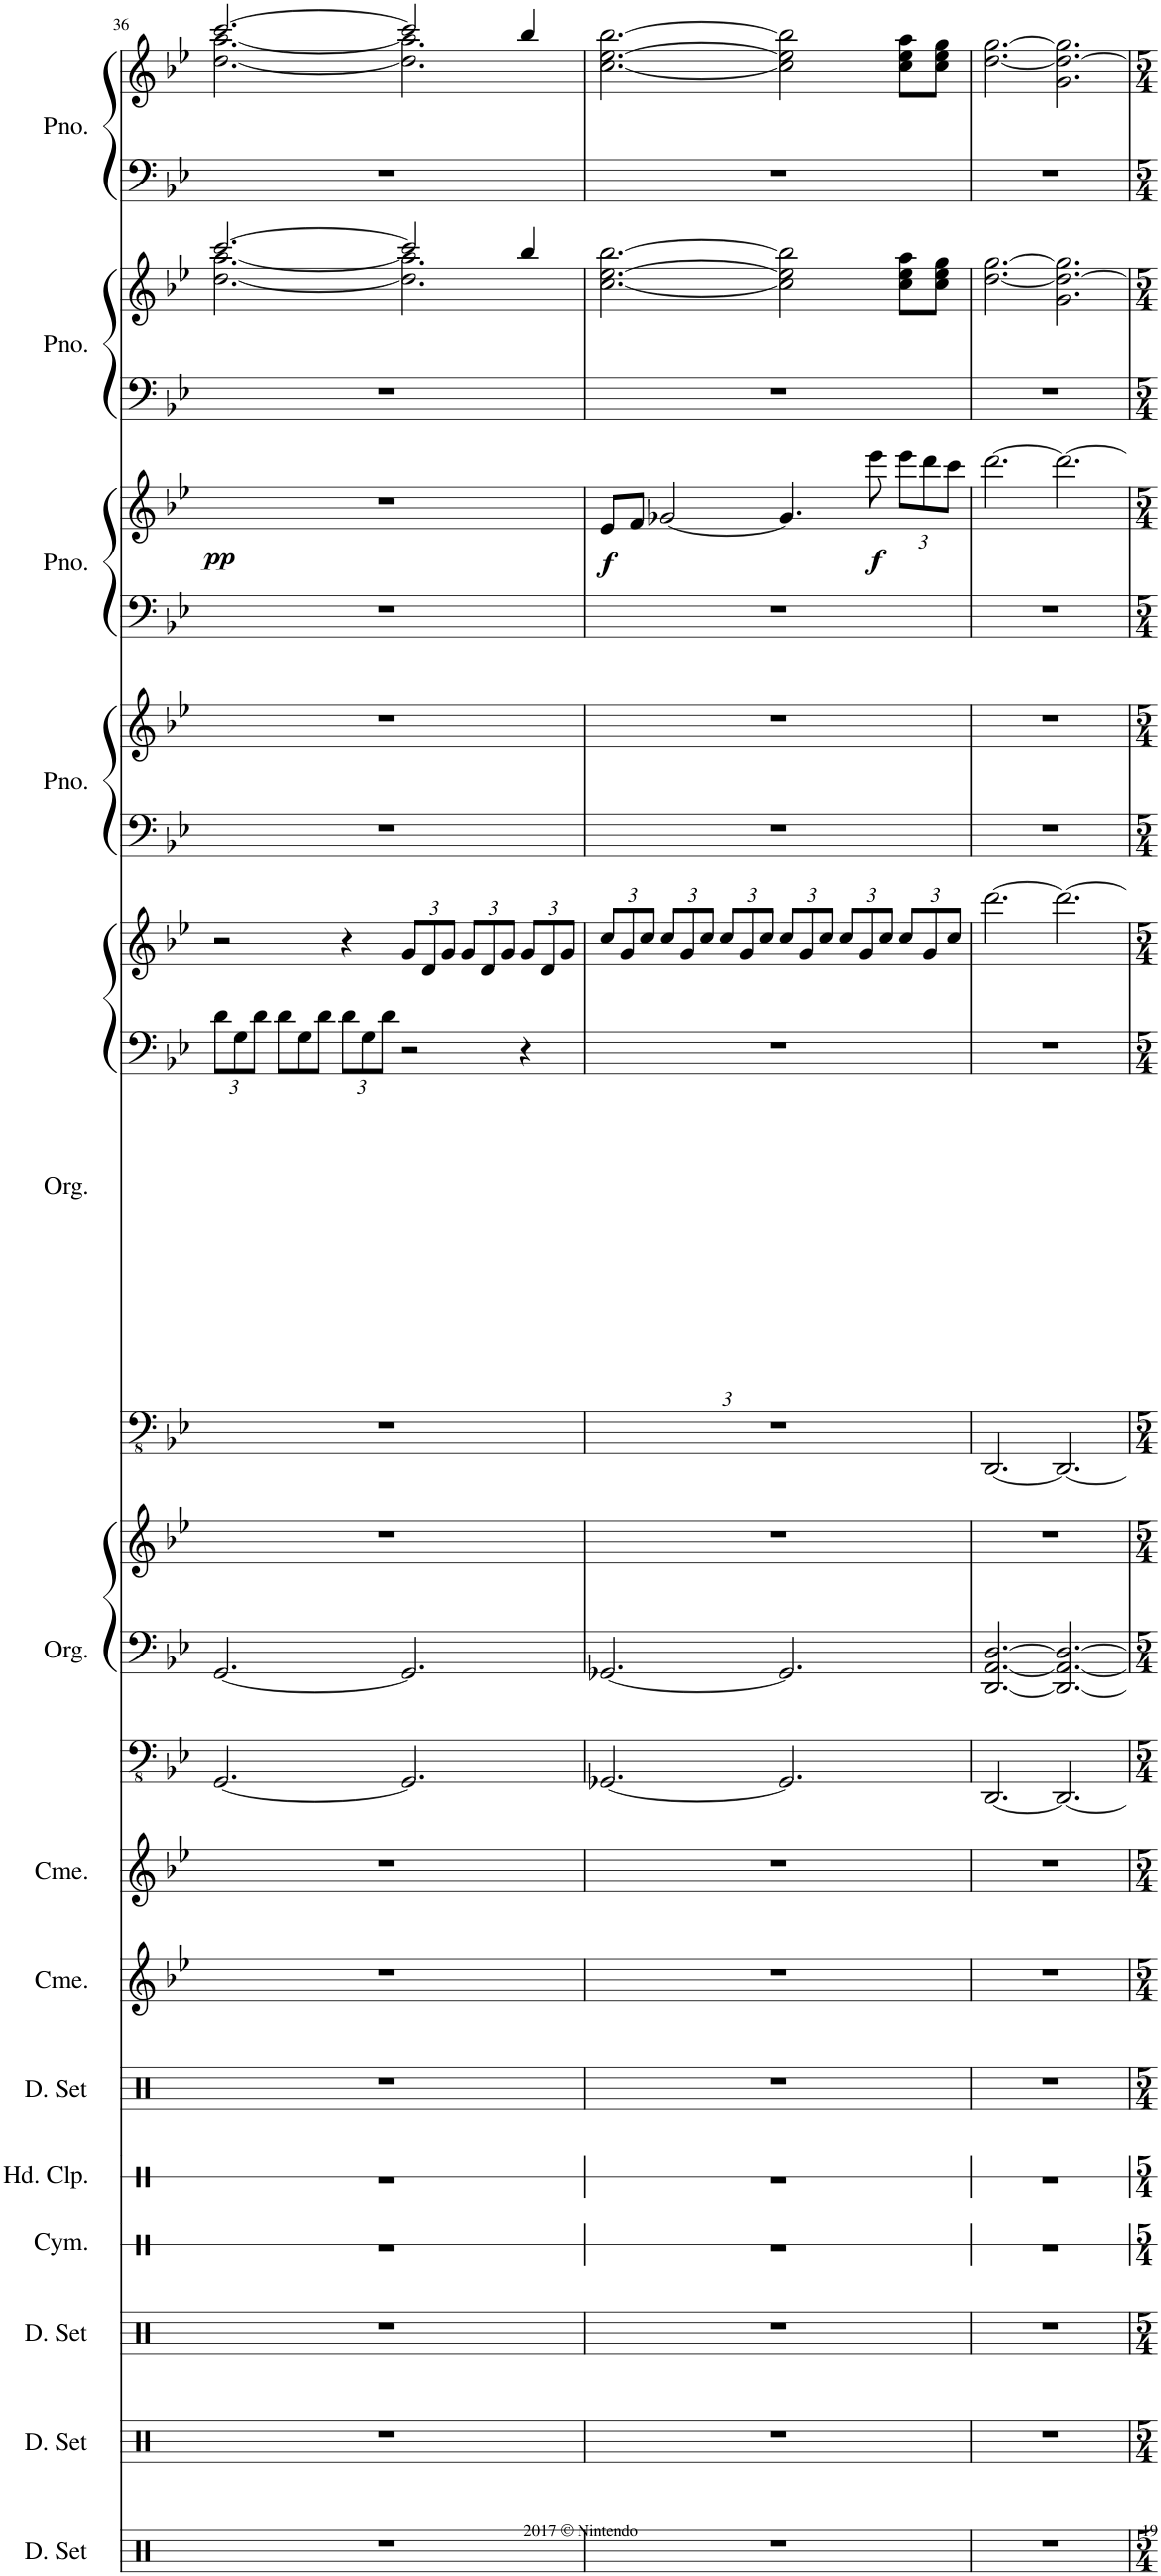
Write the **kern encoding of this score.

**kern	**kern	**kern	**kern	**kern	**kern	**kern	**kern	**kern	**kern	**kern	**kern	**kern	**kern	**kern	**kern	**kern	**kern	**dynam	**kern	**kern	**kern	**kern
*part14	*part13	*part12	*part11	*part10	*part9	*part8	*part7	*part6	*part6	*part6	*part5	*part5	*part5	*part4	*part4	*part3	*part3	*part3	*part2	*part2	*part1	*part1
*staff22	*staff21	*staff20	*staff19	*staff18	*staff17	*staff16	*staff15	*staff14	*staff13	*staff12	*staff11	*staff10	*staff9	*staff8	*staff7	*staff6	*staff5	*staff5/6	*staff4	*staff3	*staff2	*staff1
*I"Drumset	*I"Drumset	*I"Drumset	*I"Cymbal	*I"Hand Clap	*I"Drumset	*I"Chimes	*I"Chimes	*I"Organ	*	*	*I"Organ	*	*	*I"Piano	*	*I"Piano	*	*	*I"Piano	*	*I"Piano	*
*I'D. Set	*I'D. Set	*I'D. Set	*I'Cym.	*I'Hd. Clp.	*I'D. Set	*I'Cme.	*I'Cme.	*I'Org.	*	*	*I'Org.	*	*	*I'Pno.	*	*I'Pno.	*	*	*I'Pno.	*	*I'Pno.	*
!!LO:PB:g=z
*clefX	*clefX	*clefX	*clefX	*clefX	*clefX	*clefG2	*clefG2	*clefFv4	*clefF4	*clefG2	*clefFv4	*clefF4	*clefG2	*clefF4	*clefG2	*clefF4	*clefG2	*	*clefF4	*clefG2	*clefF4	*clefG2
*k[]	*k[]	*k[]	*k[]	*k[]	*k[]	*k[b-e-]	*k[b-e-]	*k[b-e-]	*k[b-e-]	*k[b-e-]	*k[b-e-]	*k[b-e-]	*k[b-e-]	*k[b-e-]	*k[b-e-]	*k[b-e-]	*k[b-e-]	*	*k[b-e-]	*k[b-e-]	*k[b-e-]	*k[b-e-]
*M6/4	*M6/4	*M6/4	*M6/4	*M6/4	*M6/4	*M6/4	*M6/4	*M6/4	*M6/4	*M6/4	*M6/4	*M6/4	*M6/4	*M6/4	*M6/4	*M6/4	*M6/4	*	*M6/4	*M6/4	*M6/4	*M6/4
*	*	*	*	*	*	*	*	*	*	*	*	*Xbrackettup	*	*	*	*	*	*	*	*	*	*
=36	=36	=36	=36	=36	=36	=36	=36	=36	=36	=36	=36	=36	=36	=36	=36	=36	=36	=36	=36	=36	=36	=36
*	*	*	*	*	*	*	*	*	*	*	*	*	*	*	*	*	*	*	*	*^	*	*^
!	!	!	!	!	!	!	!	!	!	!	!	!	!	!	!	!	!	!LO:DY:b	!	!	!	!	!	!
1.r	1.r	1.r	1.r	1.r	1.r	1.r	1.r	[2.GGG/	[2.GG/	1.r	1.r	12d\L	2r	1.r	1.r	1.r	1.r	pp	1.r	[2.ccc/	[2.dd\ [2.aa\	1.r	[2.ccc/	[2.dd\ [2.aa\
.	.	.	.	.	.	.	.	.	.	.	.	12G\	.	.	.	.	.	.	.	.	.	.	.	.
.	.	.	.	.	.	.	.	.	.	.	.	12d\J	.	.	.	.	.	.	.	.	.	.	.	.
.	.	.	.	.	.	.	.	.	.	.	.	12d\L	.	.	.	.	.	.	.	.	.	.	.	.
.	.	.	.	.	.	.	.	.	.	.	.	12G\	.	.	.	.	.	.	.	.	.	.	.	.
.	.	.	.	.	.	.	.	.	.	.	.	12d\J	.	.	.	.	.	.	.	.	.	.	.	.
.	.	.	.	.	.	.	.	.	.	.	.	12d\L	4r	.	.	.	.	.	.	.	.	.	.	.
.	.	.	.	.	.	.	.	.	.	.	.	12G\	.	.	.	.	.	.	.	.	.	.	.	.
.	.	.	.	.	.	.	.	.	.	.	.	12d\J	.	.	.	.	.	.	.	.	.	.	.	.
*	*	*	*	*	*	*	*	*	*	*	*	*	*Xbrackettup	*	*	*	*	*	*	*	*	*	*	*
.	.	.	.	.	.	.	.	2.GGG/]	2.GG/]	.	.	2r	12g/L	.	.	.	.	.	.	2ccc/]	2.dd\] 2.aa\]	.	2ccc/]	2.dd\] 2.aa\]
.	.	.	.	.	.	.	.	.	.	.	.	.	12d/	.	.	.	.	.	.	.	.	.	.	.
.	.	.	.	.	.	.	.	.	.	.	.	.	12g/J	.	.	.	.	.	.	.	.	.	.	.
.	.	.	.	.	.	.	.	.	.	.	.	.	12g/L	.	.	.	.	.	.	.	.	.	.	.
.	.	.	.	.	.	.	.	.	.	.	.	.	12d/	.	.	.	.	.	.	.	.	.	.	.
.	.	.	.	.	.	.	.	.	.	.	.	.	12g/J	.	.	.	.	.	.	.	.	.	.	.
.	.	.	.	.	.	.	.	.	.	.	.	4r	12g/L	.	.	.	.	.	.	4bb-/	.	.	4bb-/	.
.	.	.	.	.	.	.	.	.	.	.	.	.	12d/	.	.	.	.	.	.	.	.	.	.	.
.	.	.	.	.	.	.	.	.	.	.	.	.	12g/J	.	.	.	.	.	.	.	.	.	.	.
*	*	*	*	*	*	*	*	*	*	*	*	*	*	*	*	*	*	*	*	*v	*v	*	*v	*v
=37	=37	=37	=37	=37	=37	=37	=37	=37	=37	=37	=37	=37	=37	=37	=37	=37	=37	=37	=37	=37	=37	=37
!	!	!	!	!	!	!	!	!	!	!	!	!	!	!	!	!	!	!LO:DY:b	!	!	!	!
1.r	1.r	1.r	1.r	1.r	1.r	1.r	1.r	[2.GGG-X/	[2.GG-X/	1.r	1.r	1.r	12cc/L	1.r	1.r	1.r	8e-/L	f	1.r	[2.cc\ [2.ee-\ [2.bb-\	1.r	[2.cc\ [2.ee-\ [2.bb-\
.	.	.	.	.	.	.	.	.	.	.	.	.	12g/	.	.	.	.	.	.	.	.	.
.	.	.	.	.	.	.	.	.	.	.	.	.	.	.	.	.	8f/J	.	.	.	.	.
.	.	.	.	.	.	.	.	.	.	.	.	.	12cc/J	.	.	.	.	.	.	.	.	.
.	.	.	.	.	.	.	.	.	.	.	.	.	12cc/L	.	.	.	[2g-X/	.	.	.	.	.
.	.	.	.	.	.	.	.	.	.	.	.	.	12g/	.	.	.	.	.	.	.	.	.
.	.	.	.	.	.	.	.	.	.	.	.	.	12cc/J	.	.	.	.	.	.	.	.	.
.	.	.	.	.	.	.	.	.	.	.	.	.	12cc/L	.	.	.	.	.	.	.	.	.
.	.	.	.	.	.	.	.	.	.	.	.	.	12g/	.	.	.	.	.	.	.	.	.
.	.	.	.	.	.	.	.	.	.	.	.	.	12cc/J	.	.	.	.	.	.	.	.	.
.	.	.	.	.	.	.	.	2.GGG-/]	2.GG-/]	.	.	.	12cc/L	.	.	.	4.g-/]	.	.	2cc\] 2ee-\] 2bb-\]	.	2cc\] 2ee-\] 2bb-\]
.	.	.	.	.	.	.	.	.	.	.	.	.	12g/	.	.	.	.	.	.	.	.	.
.	.	.	.	.	.	.	.	.	.	.	.	.	12cc/J	.	.	.	.	.	.	.	.	.
.	.	.	.	.	.	.	.	.	.	.	.	.	12cc/L	.	.	.	.	.	.	.	.	.
.	.	.	.	.	.	.	.	.	.	.	.	.	12g/	.	.	.	.	.	.	.	.	.
!	!	!	!	!	!	!	!	!	!	!	!	!	!	!	!	!	!	!LO:DY:b	!	!	!	!
.	.	.	.	.	.	.	.	.	.	.	.	.	.	.	.	.	8eee-\	f	.	.	.	.
.	.	.	.	.	.	.	.	.	.	.	.	.	12cc/J	.	.	.	.	.	.	.	.	.
*	*	*	*	*	*	*	*	*	*	*	*	*	*	*	*	*	*Xbrackettup	*	*	*	*	*
.	.	.	.	.	.	.	.	.	.	.	.	.	12cc/L	.	.	.	12eee-\L	.	.	8cc\ 8ee-\ 8aa\L	.	8cc\ 8ee-\ 8aa\L
.	.	.	.	.	.	.	.	.	.	.	.	.	12g/	.	.	.	12ddd\	.	.	.	.	.
.	.	.	.	.	.	.	.	.	.	.	.	.	.	.	.	.	.	.	.	8cc\ 8ee-\ 8gg\J	.	8cc\ 8ee-\ 8gg\J
.	.	.	.	.	.	.	.	.	.	.	.	.	12cc/J	.	.	.	12ccc\J	.	.	.	.	.
=38	=38	=38	=38	=38	=38	=38	=38	=38	=38	=38	=38	=38	=38	=38	=38	=38	=38	=38	=38	=38	=38	=38
1.r	1.r	1.r	1.r	1.r	1.r	1.r	1.r	[2.DDD/	[2.DD/ [2.AA/ [2.D/	1.r	[2.DDD/	1.r	[2.ddd\	1.r	1.r	1.r	[2.ddd\	.	1.r	[2.dd\ [2.gg\	1.r	[2.dd\ [2.gg\
.	.	.	.	.	.	.	.	2.DDD/_	2.DD/_ 2.AA/_ 2.D/_	.	2.DDD/_	.	2.ddd\_	.	.	.	2.ddd\_	.	.	2.g\ 2.dd\_ 2.gg\]	.	2.g\ 2.dd\_ 2.gg\]
=	=	=	=	=	=	=	=	=	=	=	=	=	=	=	=	=	=	=	=	=	=	=
*-	*-	*-	*-	*-	*-	*-	*-	*-	*-	*-	*-	*-	*-	*-	*-	*-	*-	*-	*-	*-	*-	*-
